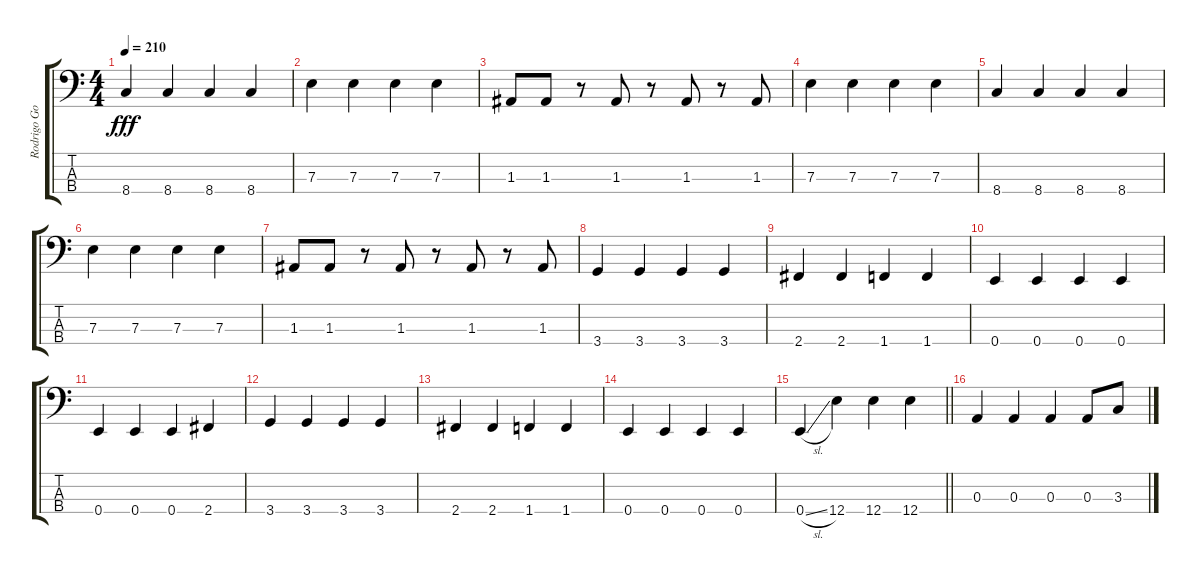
\track ("Rodrigo Gonzalez" "Rodrigo Go") {instrument electricbassfinger}
\staff {score tabs}
\tuning (G2 D2 A1 E1) {hide}
\ts (4 4)
\tempo 210
\clef f4
\ks c
8.4.4{dy fff} 8.4.4 8.4.4 8.4.4 |
7.3.4 7.3.4 7.3.4 7.3.4 |
1.3.8 1.3.8 r.8 1.3.8 r.8 1.3.8 r.8 1.3.8 |
7.3.4 7.3.4 7.3.4 7.3.4 |
8.4.4 8.4.4 8.4.4 8.4.4 |
7.3.4 7.3.4 7.3.4 7.3.4 |
1.3.8 1.3.8 r.8 1.3.8 r.8 1.3.8 r.8 1.3.8 |
3.4.4 3.4.4 3.4.4 3.4.4 |
2.4.4 2.4.4 1.4.4 1.4.4 |
0.4.4 0.4.4 0.4.4 0.4.4 |
0.4.4 0.4.4 0.4.4 2.4.4 |
3.4.4 3.4.4 3.4.4 3.4.4 |
2.4.4 2.4.4 1.4.4 1.4.4 |
0.4.4 0.4.4 0.4.4 0.4.4 |
\barLineRight lightlight
0.4{sl}.4 12.4.4 12.4.4 12.4.4 |
0.3.4 0.3.4 0.3.4 0.3.8 3.3.8
